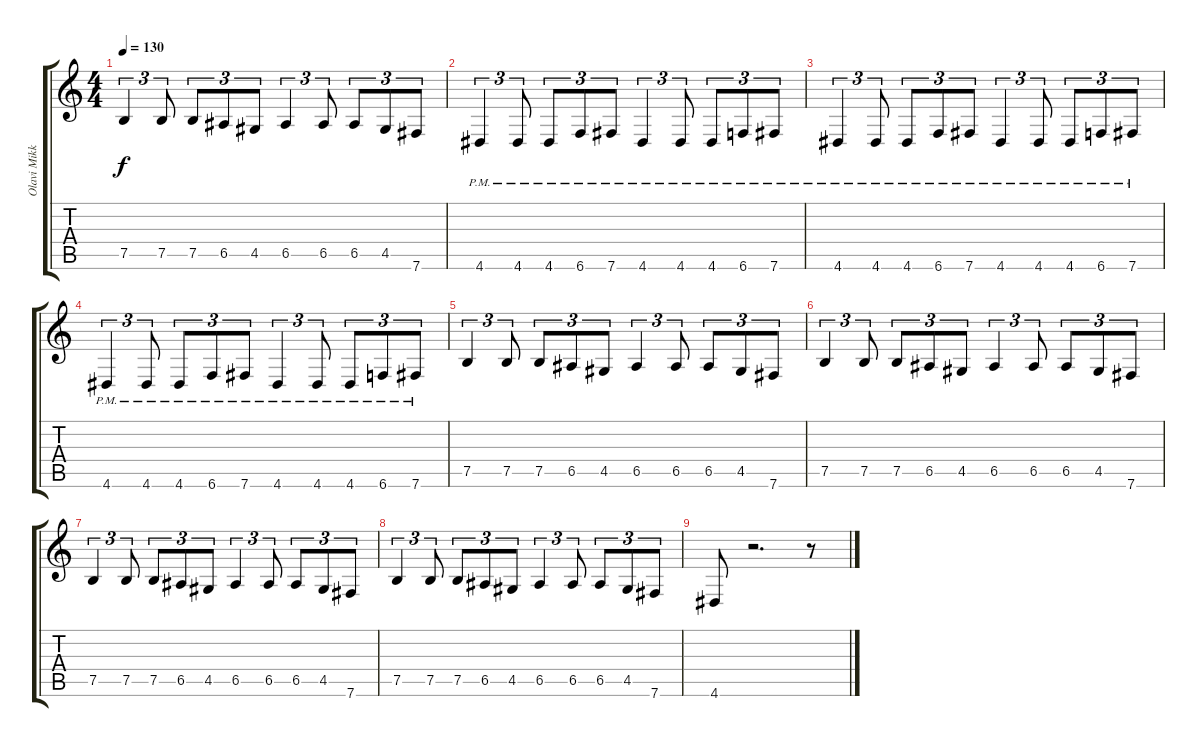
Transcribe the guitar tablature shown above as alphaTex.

\track ("Olavi Mikkonen" "Olavi Mikk") {instrument distortionguitar}
\staff {score tabs}
\tuning (B3 Gb3 D3 A2 E2 B1) {hide}
\ts (4 4)
\tempo 130
\clef g2
\ks c
7.5.4{tu (3 2) dy f} 7.5.8{tu (3 2)} 7.5.8{tu (3 2)} 6.5.8{tu (3 2)} 4.5.8{tu (3 2)} 6.5.4{tu (3 2)} 6.5.8{tu (3 2)} 6.5.8{tu (3 2)} 4.5.8{tu (3 2)} 7.6.8{tu (3 2)} |
4.6{pm}.4{tu (3 2)} 4.6{pm}.8{tu (3 2)} 4.6{pm}.8{tu (3 2)} 6.6{pm}.8{tu (3 2)} 7.6{pm}.8{tu (3 2)} 4.6{pm}.4{tu (3 2)} 4.6{pm}.8{tu (3 2)} 4.6{pm}.8{tu (3 2)} 6.6{pm}.8{tu (3 2)} 7.6{pm}.8{tu (3 2)} |
4.6{pm}.4{tu (3 2)} 4.6{pm}.8{tu (3 2)} 4.6{pm}.8{tu (3 2)} 6.6{pm}.8{tu (3 2)} 7.6{pm}.8{tu (3 2)} 4.6{pm}.4{tu (3 2)} 4.6{pm}.8{tu (3 2)} 4.6{pm}.8{tu (3 2)} 6.6{pm}.8{tu (3 2)} 7.6{pm}.8{tu (3 2)} |
4.6{pm}.4{tu (3 2)} 4.6{pm}.8{tu (3 2)} 4.6{pm}.8{tu (3 2)} 6.6{pm}.8{tu (3 2)} 7.6{pm}.8{tu (3 2)} 4.6{pm}.4{tu (3 2)} 4.6{pm}.8{tu (3 2)} 4.6{pm}.8{tu (3 2)} 6.6{pm}.8{tu (3 2)} 7.6{pm}.8{tu (3 2)} |
7.5.4{tu (3 2)} 7.5.8{tu (3 2)} 7.5.8{tu (3 2)} 6.5.8{tu (3 2)} 4.5.8{tu (3 2)} 6.5.4{tu (3 2)} 6.5.8{tu (3 2)} 6.5.8{tu (3 2)} 4.5.8{tu (3 2)} 7.6.8{tu (3 2)} |
7.5.4{tu (3 2)} 7.5.8{tu (3 2)} 7.5.8{tu (3 2)} 6.5.8{tu (3 2)} 4.5.8{tu (3 2)} 6.5.4{tu (3 2)} 6.5.8{tu (3 2)} 6.5.8{tu (3 2)} 4.5.8{tu (3 2)} 7.6.8{tu (3 2)} |
7.5.4{tu (3 2)} 7.5.8{tu (3 2)} 7.5.8{tu (3 2)} 6.5.8{tu (3 2)} 4.5.8{tu (3 2)} 6.5.4{tu (3 2)} 6.5.8{tu (3 2)} 6.5.8{tu (3 2)} 4.5.8{tu (3 2)} 7.6.8{tu (3 2)} |
7.5.4{tu (3 2)} 7.5.8{tu (3 2)} 7.5.8{tu (3 2)} 6.5.8{tu (3 2)} 4.5.8{tu (3 2)} 6.5.4{tu (3 2)} 6.5.8{tu (3 2)} 6.5.8{tu (3 2)} 4.5.8{tu (3 2)} 7.6.8{tu (3 2)} |
4.6.8 r.2{d} r.8
